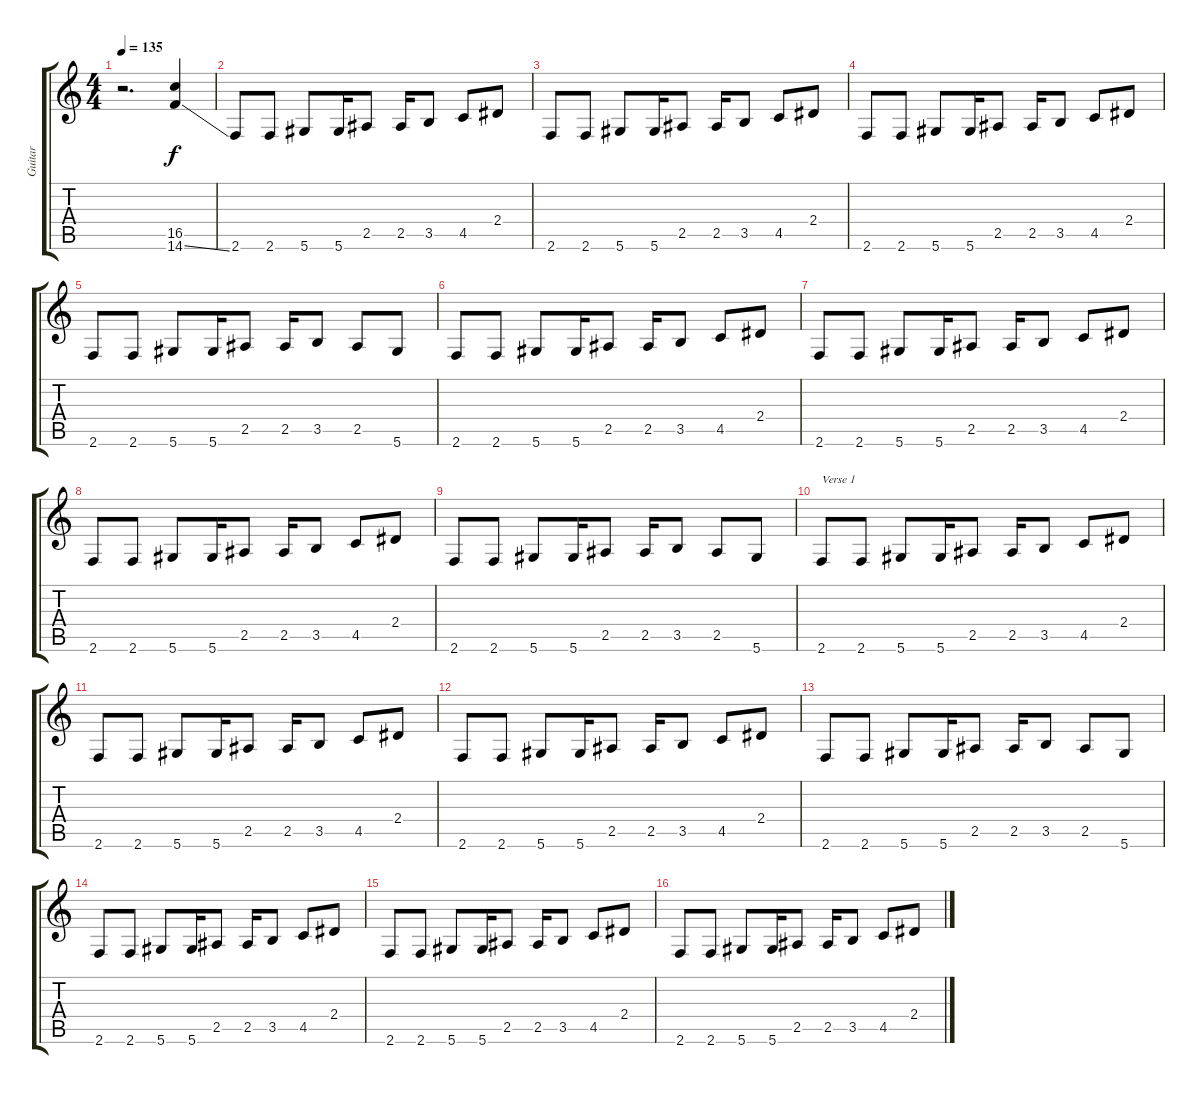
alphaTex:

\track ("Guitar" "Guitar") {instrument overdrivenguitar}
\staff {score tabs}
\tuning (Eb4 Bb3 Gb3 Db3 Ab2 Eb2) {hide}
\ts (4 4)
\tempo 135
\clef g2
\ks c
r.2{d dy f instrument overdrivenguitar} (16.5 14.6{ss}).4 |
2.6.8 2.6.8 5.6.8 5.6.16 2.5.8 2.5.16 3.5.8 4.5.8 2.4.8 |
2.6.8 2.6.8 5.6.8 5.6.16 2.5.8 2.5.16 3.5.8 4.5.8 2.4.8 |
2.6.8 2.6.8 5.6.8 5.6.16 2.5.8 2.5.16 3.5.8 4.5.8 2.4.8 |
2.6.8 2.6.8 5.6.8 5.6.16 2.5.8 2.5.16 3.5.8 2.5.8 5.6.8 |
2.6.8 2.6.8 5.6.8 5.6.16 2.5.8 2.5.16 3.5.8 4.5.8 2.4.8 |
2.6.8 2.6.8 5.6.8 5.6.16 2.5.8 2.5.16 3.5.8 4.5.8 2.4.8 |
2.6.8 2.6.8 5.6.8 5.6.16 2.5.8 2.5.16 3.5.8 4.5.8 2.4.8 |
2.6.8 2.6.8 5.6.8 5.6.16 2.5.8 2.5.16 3.5.8 2.5.8 5.6.8 |
2.6.8{txt "Verse 1"} 2.6.8 5.6.8 5.6.16 2.5.8 2.5.16 3.5.8 4.5.8 2.4.8 |
2.6.8 2.6.8 5.6.8 5.6.16 2.5.8 2.5.16 3.5.8 4.5.8 2.4.8 |
2.6.8 2.6.8 5.6.8 5.6.16 2.5.8 2.5.16 3.5.8 4.5.8 2.4.8 |
2.6.8 2.6.8 5.6.8 5.6.16 2.5.8 2.5.16 3.5.8 2.5.8 5.6.8 |
2.6.8 2.6.8 5.6.8 5.6.16 2.5.8 2.5.16 3.5.8 4.5.8 2.4.8 |
2.6.8 2.6.8 5.6.8 5.6.16 2.5.8 2.5.16 3.5.8 4.5.8 2.4.8 |
2.6.8 2.6.8 5.6.8 5.6.16 2.5.8 2.5.16 3.5.8 4.5.8 2.4.8
